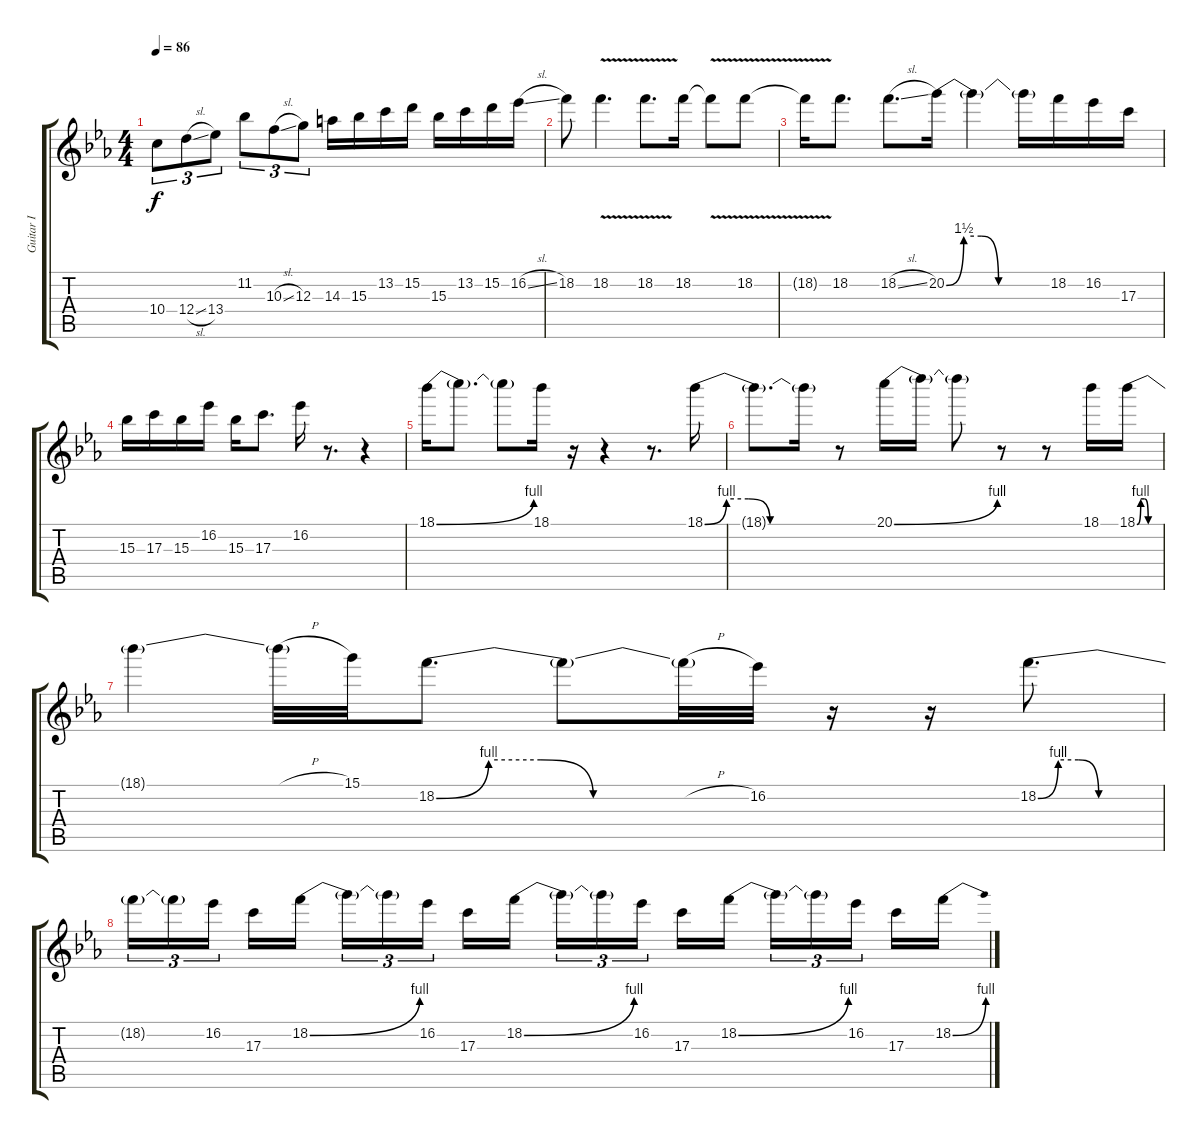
\track ("Guitar I" "Guitar I") {instrument distortionguitar}
\staff {score tabs}
\tuning (E4 B3 G3 D3 A2 E2) {hide}
\ts (4 4)
\tempo 86
\clef g2
\ks eb
10.4.8{tu (3 2) dy f} 12.4{sl}.8{tu (3 2)} 13.4.8{tu (3 2)} 11.2.8{tu (3 2)} 10.3{sl}.8{tu (3 2)} 12.3.8{tu (3 2)} 14.3.16 15.3.16 13.2.16 15.2.16 15.3.16 13.2.16 15.2.16 16.2{sl}.16 |
18.2.8 18.2{v}.4{d} 18.2{v}.8{d} 18.2.16 18.2{v t}.8 18.2{v}.8 |
18.2{t}.16 18.2.8{d} 18.2{sl}.8{d} 20.2{be (custom 0 0 10 6 20 6 30 0 60 0)}.16 20.2{t}.4 20.2{t}.16 18.2.16 16.2.16 17.3.16 |
15.3.16 17.3.16 15.3.16 16.2.16 15.3.16 17.3.8{d} 16.2.16 r.8{d} r.4 |
18.1{be (bend 0 0 60 4)}.16 18.1{t}.8{d} 18.1{t}.8 18.1.16 r.16 r.4 r.8{d} 18.1{be (custom 0 0 10 4 20 4 30 0 60 0)}.16 |
18.1{t}.8{d} 18.1{t}.16 r.8 20.1{be (bend 0 0 60 4)}.16 20.1{t}.16 20.1{t}.8 r.8 r.8 18.1.16 18.1{be (custom 0 0 10 4 20 4 30 0 60 0)}.16 |
18.1{t}.4 18.1{h t}.32 15.1.32 18.2{be (custom 0 0 10 4 20 4 30 0 60 0)}.8{d} 18.2{t}.8 18.2{h t}.32 16.2.32 r.16 r.16 18.2{be (custom 0 0 10 4 20 4 30 0 60 0)}.8{d} |
18.2{t}.16{tu (3 2)} 18.2{t}.16{tu (3 2)} 16.2.16{tu (3 2)} 17.3.16 18.2{be (bend 0 0 60 4)}.16 18.2{t}.16{tu (3 2)} 18.2{t}.16{tu (3 2)} 16.2.16{tu (3 2)} 17.3.16 18.2{be (bend 0 0 60 4)}.16 18.2{t}.16{tu (3 2)} 18.2{t}.16{tu (3 2)} 16.2.16{tu (3 2)} 17.3.16 18.2{be (bend 0 0 60 4)}.16 18.2{t}.16{tu (3 2)} 18.2{t}.16{tu (3 2)} 16.2.16{tu (3 2)} 17.3.16 18.2{be (bend 0 0 60 4)}.16
